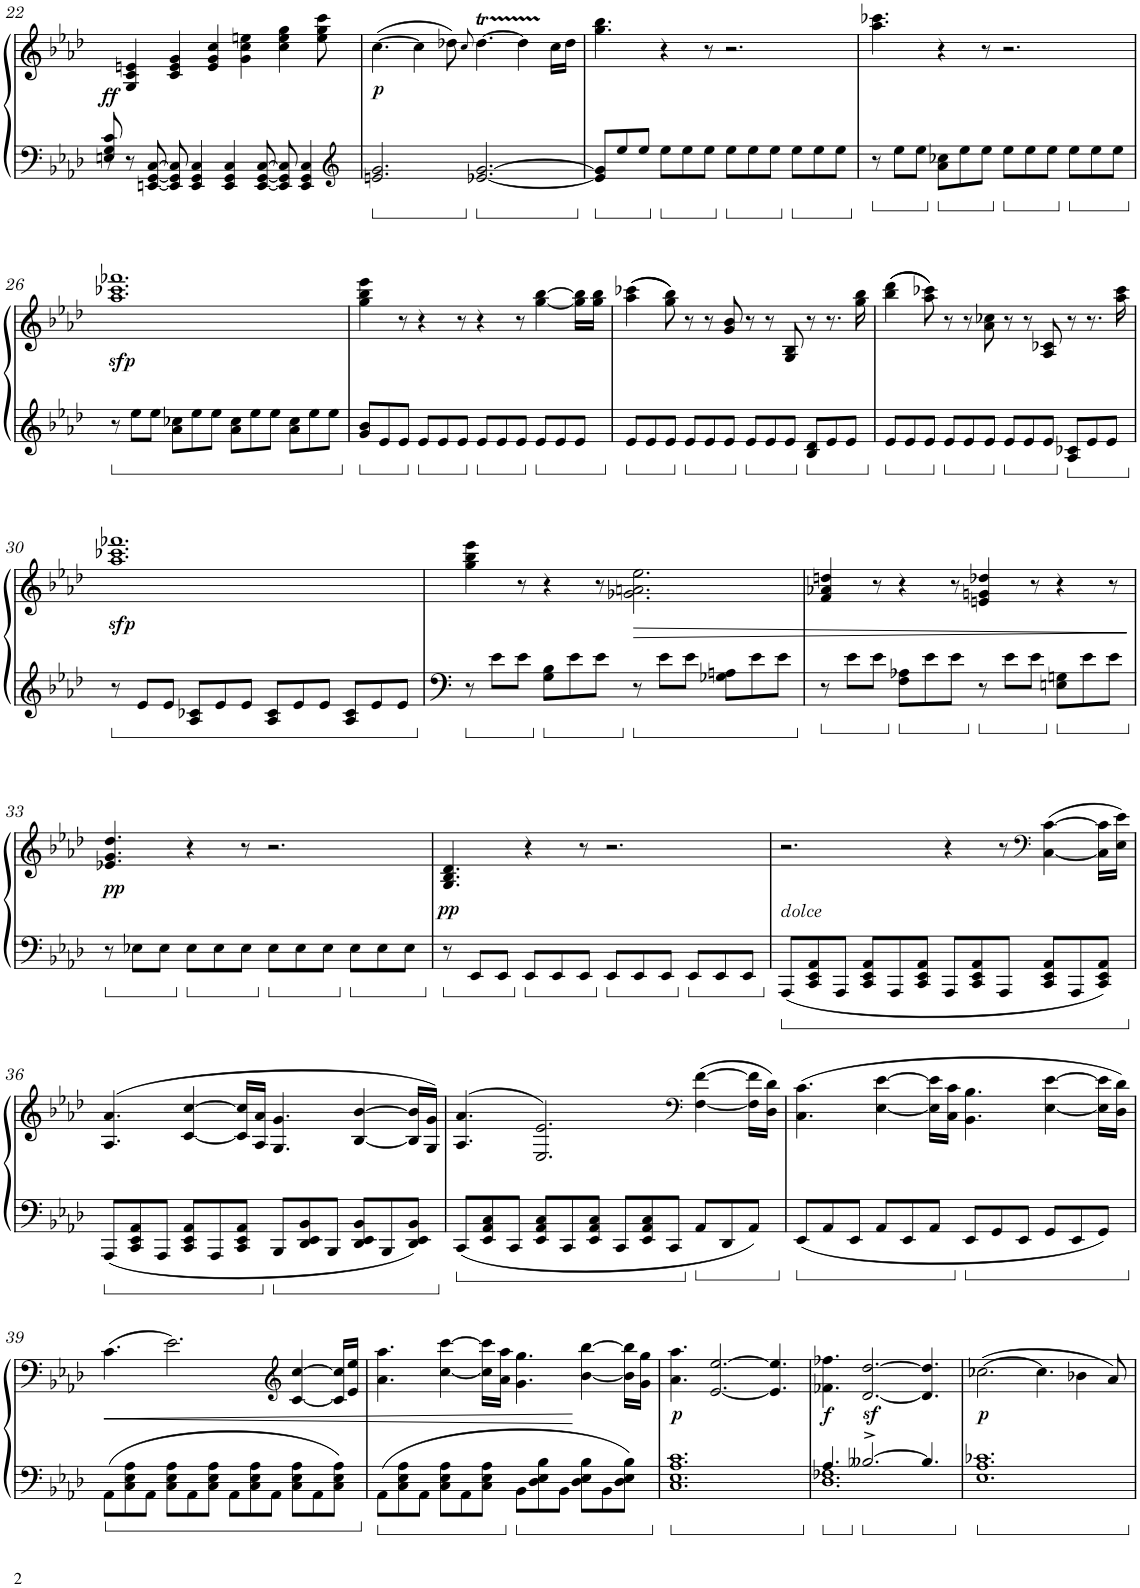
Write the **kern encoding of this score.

**kern	**kern	**dynam
*part1	*part1	*part1
*staff2	*staff1	*staff1/2
*I"Piano	*	*
*I'Pno.	*	*
!!LO:PB:g=z
*clefG2	*clefG2	*
*k[b-e-a-d-]	*k[b-e-a-d-]	*
*M12/8	*M12/8	*
=22	=22	=22
*^	*	*
!	!	!	!LO:DY:b
8En/ 8G/ 8c/	8r	8ryy	ff
1.ryy	8r	4G/ 4c/ 4en/	.
.	[8EEn/ [8GG/ [8C/	.	.
.	8EE/] 8GG/] 8C/]	4c/ 4e/ 4g/	.
.	4EE/ 4GG/ 4C/	.	.
.	.	4e/ 4g/ 4cc/	.
.	4EE/ 4GG/ 4C/	.	.
.	.	4g\ 4cc\ 4een\	.
.	[8EE/ [8GG/ [8C/	.	.
.	8EE/] 8GG/] 8C/]	4cc\ 4ee\ 4gg\	.
.	4EE/ 4GG/ 4C/	.	.
.	.	8ee\ 8gg\ 8ccc\	.
*clefG2	*	*	*
.	8ryy	8ryy	.
=23	=23	=23	=23
*	*	*^	*
!	!	!	!	!LO:DY:b
*v	*v	*	*	*
2.en/ 2.g/	([4.cc\	2.ryy	p
.	4cc\]	.	.
.	8dd-X\)	.	.
.	8qcc/	.	.
[2.e-X/ [2.g/	[4.dd-T\	2.ryy	.
.	4dd-TTT\]	.	.
.	16cc\LL	.	.
.	16dd-\JJ	.	.
*	*v	*v	*
=24	=24	=24
8e-/] 8g/]L	4.gg\ 4.bb-\	.
8ee-/	.	.
8ee-/J	.	.
8ee-\L	4r	.
8ee-\	.	.
8ee-\J	8r	.
8ee-\L	2.r	.
8ee-\	.	.
8ee-\J	.	.
8ee-\L	.	.
8ee-\	.	.
8ee-\J	.	.
=25	=25	=25
8r	4.aa-\ 4.ccc-X\	.
8ee-\L	.	.
8ee-\J	.	.
8a-\ 8cc-X\L	4r	.
8ee-\	.	.
8ee-\J	8r	.
8ee-\L	2.r	.
8ee-\	.	.
8ee-\J	.	.
8ee-\L	.	.
8ee-\	.	.
8ee-\J	.	.
!!LO:LB:g=z
=26	=26	=26
!	!	!LO:DY:b
8r	1.aa- 1.ccc-X 1.fff-X	sfp
8ee-\L	.	.
8ee-\J	.	.
8a-\ 8cc-X\L	.	.
8ee-\	.	.
8ee-\J	.	.
8a-\ 8cc-\L	.	.
8ee-\	.	.
8ee-\J	.	.
8a-\ 8cc-\L	.	.
8ee-\	.	.
8ee-\J	.	.
=27	=27	=27
8g/ 8b-/L	4gg\ 4bb-\ 4eee-\	.
8e-/	.	.
8e-/J	8r	.
8e-/L	4r	.
8e-/	.	.
8e-/J	8r	.
8e-/L	4r	.
8e-/	.	.
8e-/J	8r	.
8e-/L	[4gg\ [4bb-\	.
8e-/	.	.
8e-/J	16gg\] 16bb-\]LL	.
.	16gg\ 16bb-\JJ	.
=28	=28	=28
8e-/L	((4aa-\ 4ccc-X\	.
8e-/	.	.
8e-/J	8gg\ 8bb-\))	.
8e-/L	8r	.
8e-/	8r	.
8e-/J	8g/ 8b-/	.
8e-/L	8r	.
8e-/	8r	.
8e-/J	8G/ 8B-/	.
8B-/ 8d-/L	8r	.
8e-/	8.r	.
8e-/J	.	.
.	16gg\ 16bb-\	.
=29	=29	=29
8e-/L	((4bb-\ 4ddd-\	.
8e-/	.	.
8e-/J	8aa-\ 8ccc-X\))	.
8e-/L	8r	.
8e-/	8r	.
8e-/J	8a-\ 8cc-X\	.
8e-/L	8r	.
8e-/	8r	.
8e-/J	8A-/ 8c-X/	.
8A-/ 8c-X/L	8r	.
8e-/	8.r	.
8e-/J	.	.
.	16aa-\ 16ccc-\	.
!!LO:LB:g=z
=30	=30	=30
!	!	!LO:DY:b
8r	1.aa- 1.ccc-X 1.fff-X	sfp
8e-/L	.	.
8e-/J	.	.
8A-/ 8c-X/L	.	.
8e-/	.	.
8e-/J	.	.
8A-/ 8c-/L	.	.
8e-/	.	.
8e-/J	.	.
8A-/ 8c-/L	.	.
8e-/	.	.
8e-/J	.	.
=31	=31	=31
8r	4gg\ 4bb-\ 4eee-\	.
8e-\L	.	.
8e-\J	8r	.
8G\ 8B-\L	4r	.
8e-\	.	.
8e-\J	8r	.
!	!	!LO:HP:b
8r	2.g-X\ 2.an\ 2.ee-\	>
8e-\L	.	.
8e-\J	.	.
8G-X\ 8An\L	.	.
8e-\	.	.
8e-\J	.	.
=32	=32	=32
8r	4f/ 4a-X/ 4ddn/	.
8e-\L	.	.
8e-\J	8r	.
8F\ 8A-X\L	4r	.
8e-\	.	.
8e-\J	8r	.
8r	4en/ 4gn/ 4dd-X/	.
8e-\L	.	.
8e-\J	8r	.
8En\ 8Gn\L	4r	.
8e-\	.	.
8e-\J	8r	.
.	.	]
!!LO:LB:g=z
=33	=33	=33
!	!	!LO:DY:b
8r	4.e-X/ 4.g/ 4.dd-/	pp
8E-X\L	.	.
8E-\J	.	.
8E-\L	4r	.
8E-\	.	.
8E-\J	8r	.
8E-\L	2.r	.
8E-\	.	.
8E-\J	.	.
8E-\L	.	.
8E-\	.	.
8E-\J	.	.
=34	=34	=34
!	!	!LO:DY:b
8r	4.G/ 4.B-/ 4.d-/	pp
8EE-/L	.	.
8EE-/J	.	.
8EE-/L	4r	.
8EE-/	.	.
8EE-/J	8r	.
8EE-/L	2.r	.
8EE-/	.	.
8EE-/J	.	.
8EE-/L	.	.
8EE-/	.	.
8EE-/J	.	.
=35	=35	=35
!LO:TX:a:i:t=dolce	!	!
8AAA-/L	2.r	.
8CC/ 8EE-/ 8AA-/	.	.
8AAA-/J	.	.
8CC/ 8EE-/ 8AA-/L	.	.
8AAA-/	.	.
8CC/ 8EE-/ 8AA-/J	.	.
8AAA-/L	4r	.
8CC/ 8EE-/ 8AA-/	.	.
8AAA-/J	8r	.
*	*clefF4	*
8CC/ 8EE-/ 8AA-/L	([4C\ [4c\	.
8AAA-/	.	.
8CC/ 8EE-/ 8AA-/J	16C\] 16c\]LL	.
.	16E-\ 16e-\JJ)	.
!!LO:LB:g=z
=36	=36	=36
8AAA-/L	(>4.A-/ 4.a-/	.
8CC/ 8EE-/ 8AA-/	.	.
8AAA-/J	.	.
8CC/ 8EE-/ 8AA-/L	[4c/ [4cc/	.
8AAA-/	.	.
8CC/ 8EE-/ 8AA-/J	16c/] 16cc/]LL	.
.	16A-/ 16a-/JJ	.
8BBB-/L	4.G/ 4.g/	.
8DD-/ 8EE-/ 8BB-/	.	.
8BBB-/J	.	.
8DD-/ 8EE-/ 8BB-/L	[4B-/ [4b-/	.
8BBB-/	.	.
8DD-/ 8EE-/ 8BB-/J	16B-/] 16b-/]LL	.
.	16G/ 16g/JJ)	.
=37	=37	=37
8CC/L	(>4.A-/ 4.a-/	.
8EE-/ 8AA-/ 8C/	.	.
8CC/J	.	.
8EE-/ 8AA-/ 8C/L	2.E-/ 2.e-/)	.
8CC/	.	.
8EE-/ 8AA-/ 8C/J	.	.
8CC/L	.	.
8EE-/ 8AA-/ 8C/	.	.
8CC/J	.	.
*	*clefF4	*
8AA-/L	([4F\ [4f\	.
8DD-/	.	.
8AA-/J	16F\] 16f\]LL	.
.	16D-\ 16d-\JJ)	.
=38	=38	=38
8EE-/L	(4.C\ 4.c\	.
8AA-/	.	.
8EE-/J	.	.
8AA-/L	[4E-\ [4e-\	.
8EE-/	.	.
8AA-/J	16E-\] 16e-\]LL	.
.	16C\ 16c\JJ	.
8EE-/L	4.BB-\ 4.B-\	.
8GG/	.	.
8EE-/J	.	.
8GG/L	[4E-\ [4e-\	.
8EE-/	.	.
8GG/J	16E-\] 16e-\]LL	.
.	16D-\ 16d-\JJ)	.
!!LO:LB:g=z
=39	=39	=39
!	!	!LO:HP:b
8AA-\L	(4.c\	<
8C\ 8E-\ 8A-\	.	.
8AA-\J	.	.
8C\ 8E-\ 8A-\L	2.e-\)	.
8AA-\	.	.
8C\ 8E-\ 8A-\J	.	.
8AA-\L	.	.
8C\ 8E-\ 8A-\	.	.
8AA-\J	.	.
*	*clefG2	*
8C\ 8E-\ 8A-\L	[4c/ [4cc/	.
8AA-\	.	.
8C\ 8E-\ 8A-\J	16c/] 16cc/]LL	.
.	16e-/ 16ee-/JJ	.
=40	=40	=40
8AA-\L	4.a-\ 4.aa-\	.
8C\ 8E-\ 8A-\	.	.
8AA-\J	.	.
8C\ 8E-\ 8A-\L	[4cc\ [4ccc\	.
8AA-\	.	.
8C\ 8E-\ 8A-\J	16cc\] 16ccc\]LL	.
.	16a-\ 16aa-\JJ	.
8BB-\L	4.g\ 4.gg\	.
8D-\ 8E-\ 8B-\	.	.
8BB-\J	.	.
8D-\ 8E-\ 8B-\L	[4b-\ [4bb-\	[
8BB-\	.	.
8D-\ 8E-\ 8B-\J	16b-\] 16bb-\]LL	.
.	16g\ 16gg\JJ	.
=41	=41	=41
!	!	!LO:DY:b
1.C 1.E- 1.A- 1.c	4.a-\ 4.aa-\	p
.	[2.e-/ [2.ee-/	.
.	4.e-/] 4.ee-/]	.
=42	=42	=42
*^	*	*
!	!	!	!LO:DY:b
4.A-/	1.D- 1.F-X	4.f-X\ 4.ff-X\	f
[2.B--X^/	.	[2.d-/z< [2.dd-/z<	.
4.B--/]	.	4.d-/] 4.dd-/]	.
*v	*v	*	*
=43	=43	=43
!	!	!LO:DY:b
1.E- 1.A- 1.c-X	([2.cc-X\	p
.	4.cc-\]	.
.	4b-X\	.
.	8a-/)	.
=	=	=
*-	*-	*-
